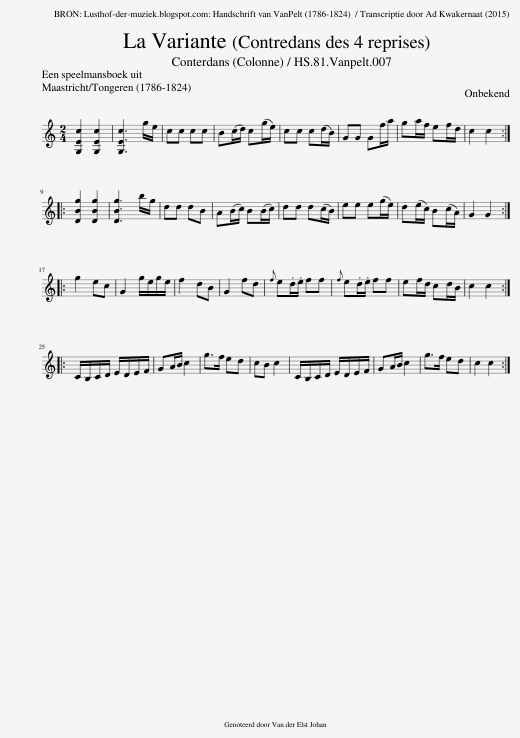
X:1
L:1/8
Q:1/4=120
M:2/4
I:linebreak $
K:C
V:1 treble
V:1
 [G,Ec]2 [G,Ec]2 | [G,Ec]3 g/e/ | cc cc | B(c/d/) c(g/e/) | cc c(d/B/) | %5
 GG Gf/a/ | ga/f/ ef/d/ | c2 c2 ::$ [DBg]2 [DBg]2 | [DBg]3 b/g/ | %10
 dd dB | A(B/c/) B(B/c/) | dd d(c/B/) | ee e(g/e/) | d(e/c/) B(c/A/) | %15
 G2 G2 ::$ g2 ec | G2 g/e/g/e/ | f2 dB | G2 fd | %20
{f} e.d/.e/ ff |{f} e.d/.e/ ff | ef/d/ cd/B/ | c2 c2 ::$ C/B,/C/D/ E/D/E/F/ | %25
 GA/B/ c2 | g>f ed | cB c2 | C/B,/C/D/ E/D/E/F/ | GA/B/ c2 | %30
 g>f ed | c2 c2 :| %32
